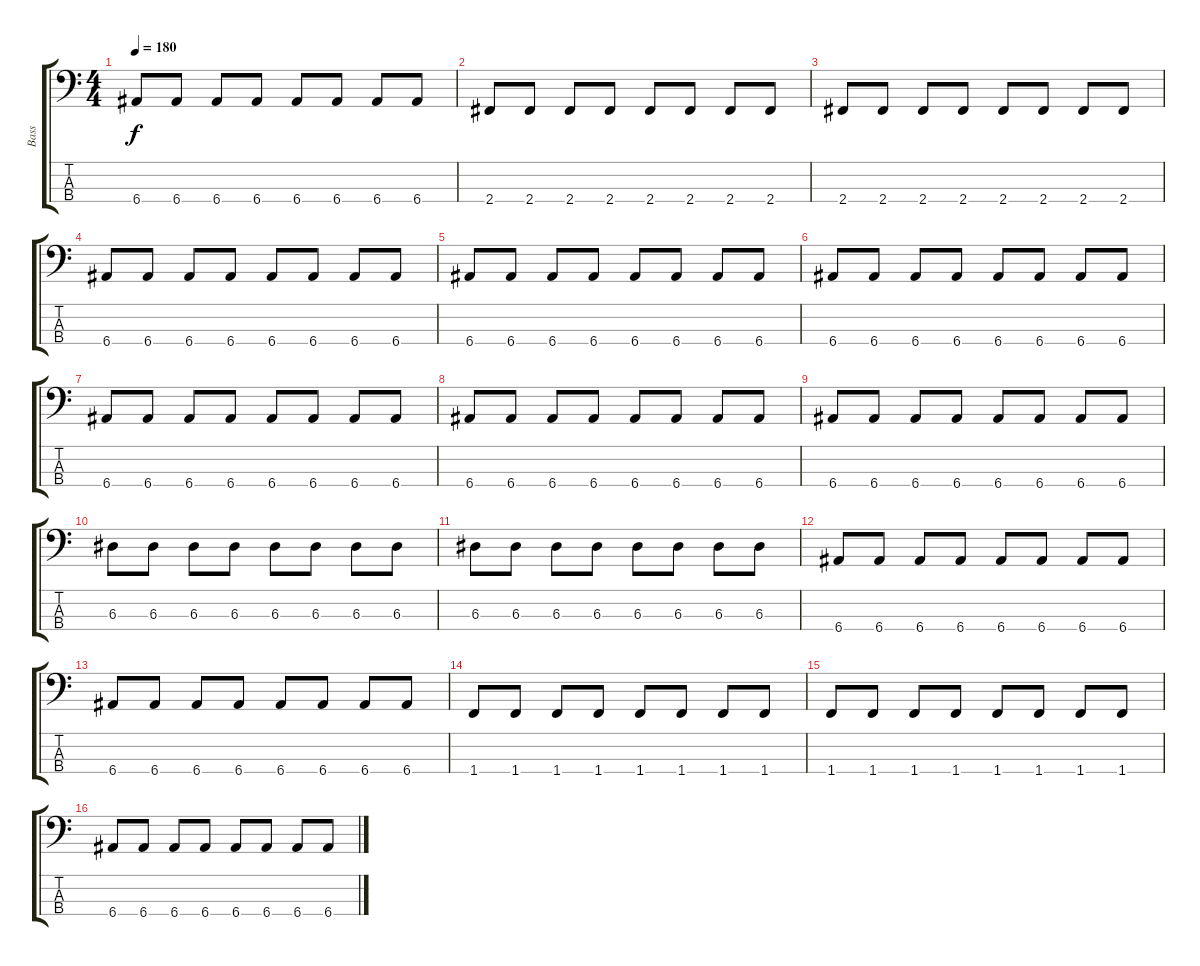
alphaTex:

\track ("Bass" "Bass") {instrument electricbassfinger}
\staff {score tabs}
\tuning (G2 D2 A1 E1) {hide}
\ts (4 4)
\tempo 180
\clef f4
\ks c
6.4.8{dy f} 6.4.8 6.4.8 6.4.8 6.4.8 6.4.8 6.4.8 6.4.8 |
2.4.8 2.4.8 2.4.8 2.4.8 2.4.8 2.4.8 2.4.8 2.4.8 |
2.4.8 2.4.8 2.4.8 2.4.8 2.4.8 2.4.8 2.4.8 2.4.8 |
6.4.8 6.4.8 6.4.8 6.4.8 6.4.8 6.4.8 6.4.8 6.4.8 |
6.4.8 6.4.8 6.4.8 6.4.8 6.4.8 6.4.8 6.4.8 6.4.8 |
6.4.8 6.4.8 6.4.8 6.4.8 6.4.8 6.4.8 6.4.8 6.4.8 |
6.4.8 6.4.8 6.4.8 6.4.8 6.4.8 6.4.8 6.4.8 6.4.8 |
6.4.8 6.4.8 6.4.8 6.4.8 6.4.8 6.4.8 6.4.8 6.4.8 |
6.4.8 6.4.8 6.4.8 6.4.8 6.4.8 6.4.8 6.4.8 6.4.8 |
6.3.8 6.3.8 6.3.8 6.3.8 6.3.8 6.3.8 6.3.8 6.3.8 |
6.3.8 6.3.8 6.3.8 6.3.8 6.3.8 6.3.8 6.3.8 6.3.8 |
6.4.8 6.4.8 6.4.8 6.4.8 6.4.8 6.4.8 6.4.8 6.4.8 |
6.4.8 6.4.8 6.4.8 6.4.8 6.4.8 6.4.8 6.4.8 6.4.8 |
1.4.8 1.4.8 1.4.8 1.4.8 1.4.8 1.4.8 1.4.8 1.4.8 |
1.4.8 1.4.8 1.4.8 1.4.8 1.4.8 1.4.8 1.4.8 1.4.8 |
6.4.8 6.4.8 6.4.8 6.4.8 6.4.8 6.4.8 6.4.8 6.4.8
